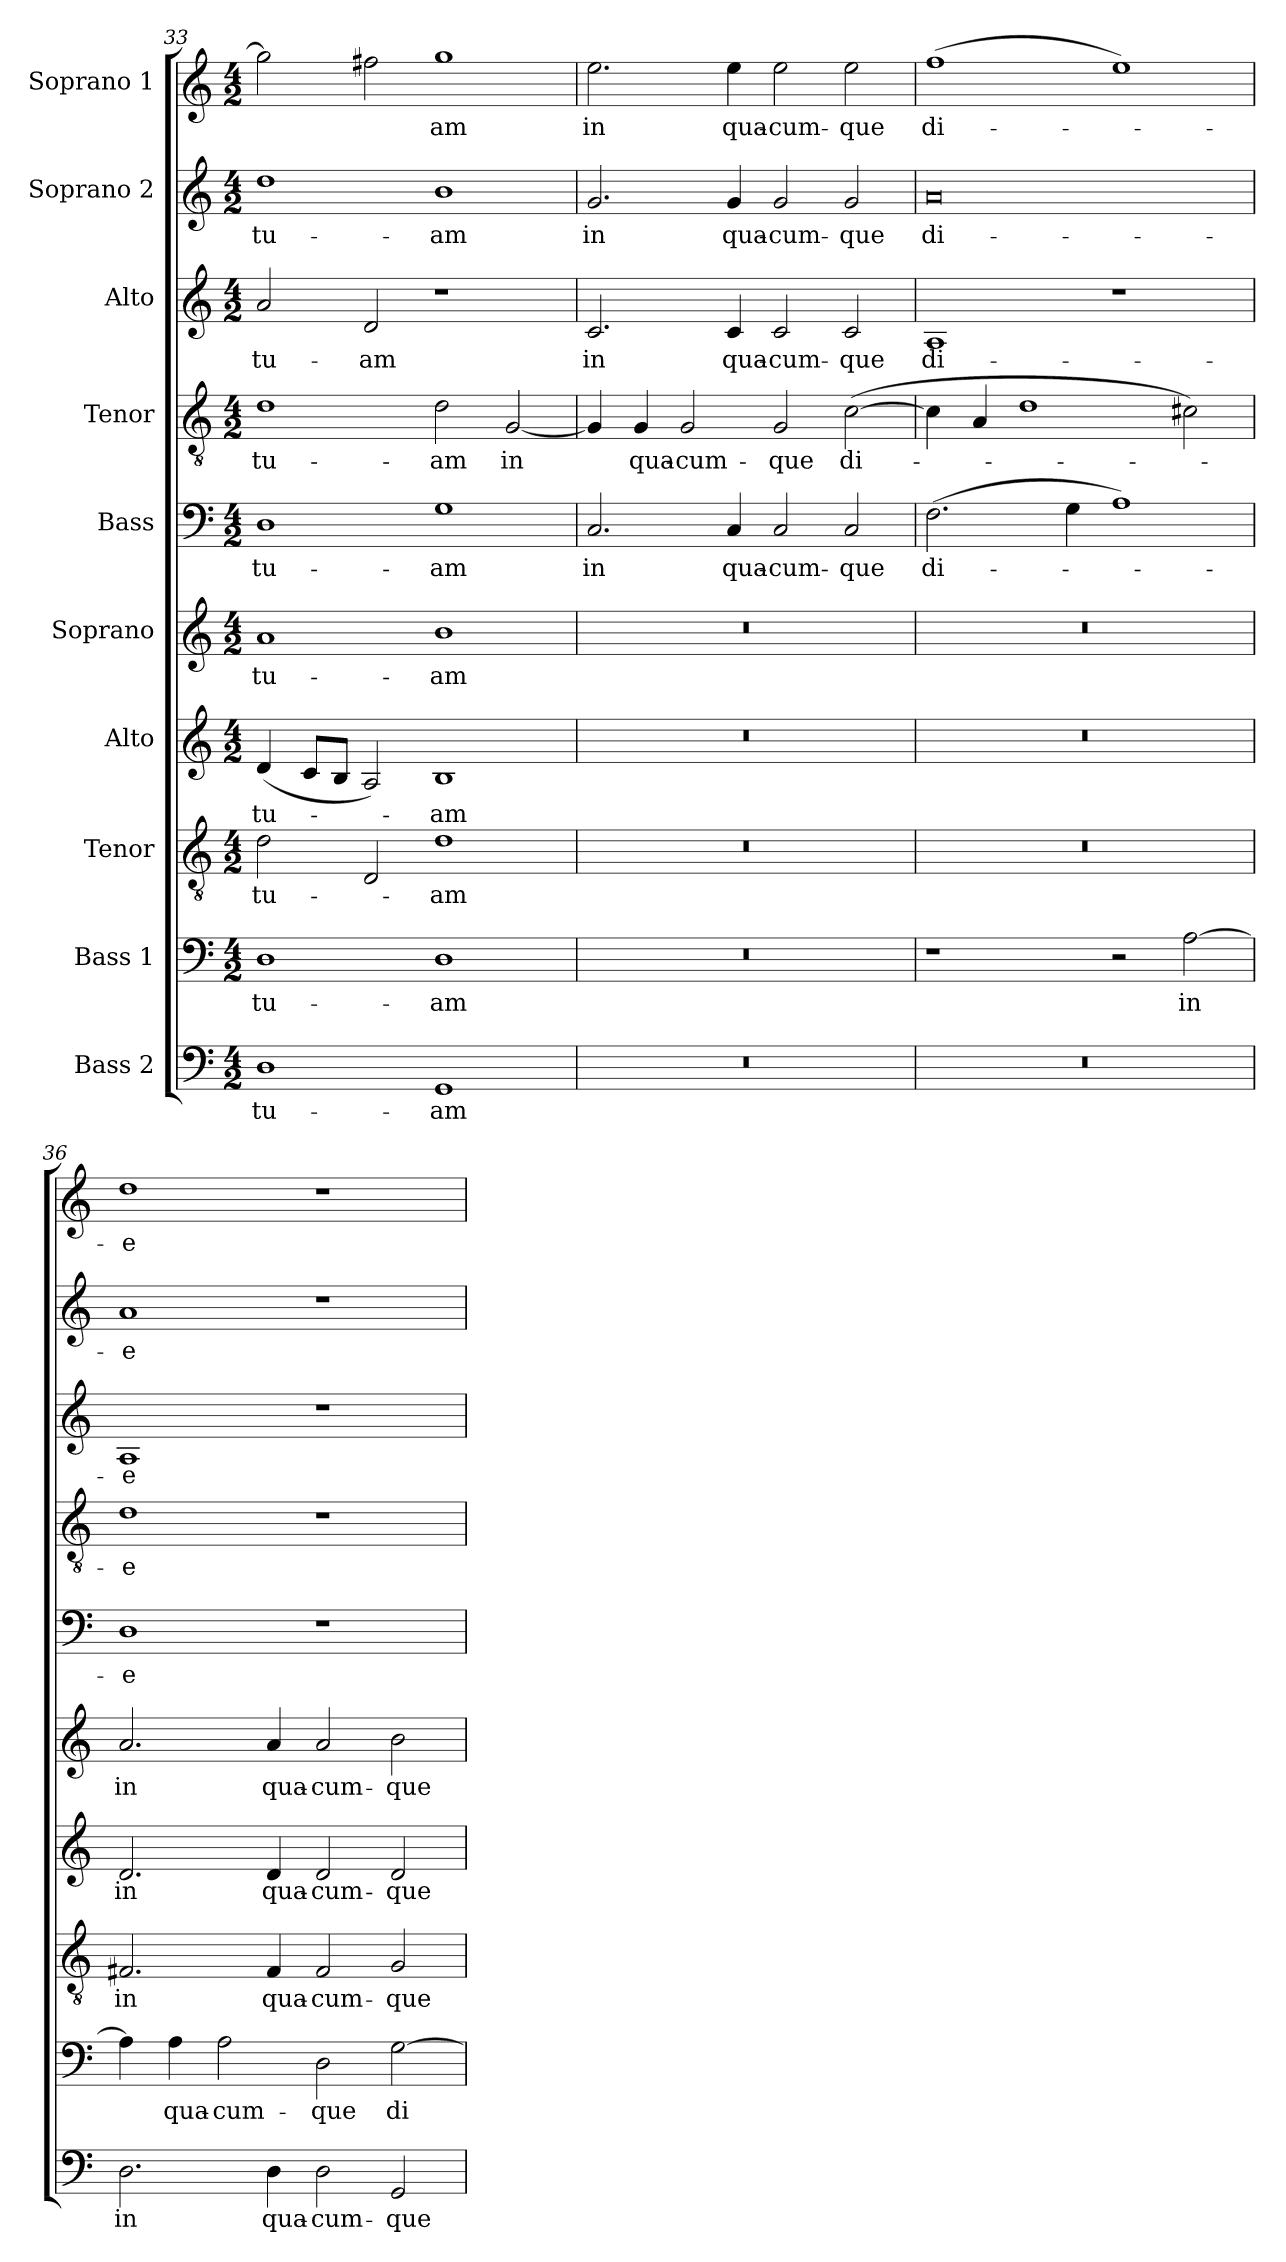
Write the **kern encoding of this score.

**kern	**text	**kern	**text	**kern	**text	**kern	**text	**kern	**text	**kern	**text	**kern	**text	**kern	**text	**kern	**text	**kern	**text
*part10	*part10	*part9	*part9	*part8	*part8	*part7	*part7	*part6	*part6	*part5	*part5	*part4	*part4	*part3	*part3	*part2	*part2	*part1	*part1
*staff10	*staff10	*staff9	*staff9	*staff8	*staff8	*staff7	*staff7	*staff6	*staff6	*staff5	*staff5	*staff4	*staff4	*staff3	*staff3	*staff2	*staff2	*staff1	*staff1
*I"Bass 2	*	*I"Bass 1	*	*I"Tenor	*	*I"Alto	*	*I"Soprano	*	*I"Bass	*	*I"Tenor	*	*I"Alto	*	*I"Soprano 2	*	*I"Soprano 1	*
*clefF4	*	*clefF4	*	*clefGv2	*	*clefG2	*	*clefG2	*	*clefF4	*	*clefGv2	*	*clefG2	*	*clefG2	*	*clefG2	*
*k[]	*	*k[]	*	*k[]	*	*k[]	*	*k[]	*	*k[]	*	*k[]	*	*k[]	*	*k[]	*	*k[]	*
*C:	*	*C:	*	*C:	*	*C:	*	*C:	*	*C:	*	*C:	*	*C:	*	*C:	*	*C:	*
*M4/2	*	*M4/2	*	*M4/2	*	*M4/2	*	*M4/2	*	*M4/2	*	*M4/2	*	*M4/2	*	*M4/2	*	*M4/2	*
=33	=33	=33	=33	=33	=33	=33	=33	=33	=33	=33	=33	=33	=33	=33	=33	=33	=33	=33	=33
1D	tu-	1D	tu-	2d\	tu-	(4d/	tu-	1a	tu-	1D	tu-	1d	tu-	2a/	tu-	1dd	tu-	2gg\]	.
.	.	.	.	.	.	8c/L	.	.	.	.	.	.	.	.	.	.	.	.	.
.	.	.	.	.	.	8B/J	.	.	.	.	.	.	.	.	.	.	.	.	.
.	.	.	.	2D/	.	2A/)	.	.	.	.	.	.	.	2d/	-am	.	.	2ff#X\	.
1GG	-am	1D	-am	1d	-am	1B	-am	1b	-am	1G	-am	2d\	-am	1r	.	1b	-am	1gg	-am
.	.	.	.	.	.	.	.	.	.	.	.	[2G/	in	.	.	.	.	.	.
=34	=34	=34	=34	=34	=34	=34	=34	=34	=34	=34	=34	=34	=34	=34	=34	=34	=34	=34	=34
0r	.	0r	.	0r	.	0r	.	0r	.	2.C/	in	4G/]	.	2.c/	in	2.g/	in	2.ee\	in
.	.	.	.	.	.	.	.	.	.	.	.	4G/	qua-	.	.	.	.	.	.
.	.	.	.	.	.	.	.	.	.	.	.	2G/	-cum-	.	.	.	.	.	.
.	.	.	.	.	.	.	.	.	.	4C/	qua-	.	.	4c/	qua-	4g/	qua-	4ee\	qua-
.	.	.	.	.	.	.	.	.	.	2C/	-cum-	2G/	-que	2c/	-cum-	2g/	-cum-	2ee\	-cum-
.	.	.	.	.	.	.	.	.	.	2C/	-que	([2c\	di-	2c/	-que	2g/	-que	2ee\	-que
=35	=35	=35	=35	=35	=35	=35	=35	=35	=35	=35	=35	=35	=35	=35	=35	=35	=35	=35	=35
0r	.	1r	.	0r	.	0r	.	0r	.	(2.F\	di-	4c\]	.	1A	di-	0a	di-	(1ff	di-
.	.	.	.	.	.	.	.	.	.	.	.	4A/	.	.	.	.	.	.	.
.	.	.	.	.	.	.	.	.	.	.	.	1d	.	.	.	.	.	.	.
.	.	.	.	.	.	.	.	.	.	4G\	.	.	.	.	.	.	.	.	.
.	.	2r	.	.	.	.	.	.	.	1A)	.	.	.	1r	.	.	.	1ee)	.
.	.	[2A\	in	.	.	.	.	.	.	.	.	2c#X\)	.	.	.	.	.	.	.
=36	=36	=36	=36	=36	=36	=36	=36	=36	=36	=36	=36	=36	=36	=36	=36	=36	=36	=36	=36
2.D\	in	4A\]	.	2.F#X/	in	2.d/	in	2.a/	in	1D	-e	1d	-e	1A	-e	1a	-e	1dd	-e
.	.	4A\	qua-	.	.	.	.	.	.	.	.	.	.	.	.	.	.	.	.
.	.	2A\	-cum-	.	.	.	.	.	.	.	.	.	.	.	.	.	.	.	.
4D\	qua-	.	.	4F#/	qua-	4d/	qua-	4a/	qua-	.	.	.	.	.	.	.	.	.	.
2D\	-cum-	2D\	-que	2F#/	-cum-	2d/	-cum-	2a/	-cum-	1r	.	1r	.	1r	.	1r	.	1r	.
2GG/	-que	[2G\	di-	2G/	-que	2d/	-que	2b\	-que	.	.	.	.	.	.	.	.	.	.
=	=	=	=	=	=	=	=	=	=	=	=	=	=	=	=	=	=	=	=
*-	*-	*-	*-	*-	*-	*-	*-	*-	*-	*-	*-	*-	*-	*-	*-	*-	*-	*-	*-
